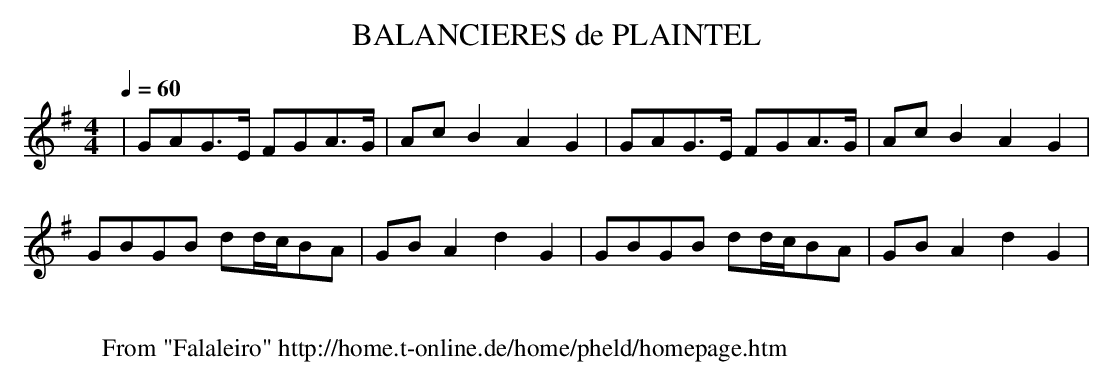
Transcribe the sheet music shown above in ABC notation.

X:1
T:BALANCIERES de PLAINTEL
M:4/4
L:1/8
Q:1/4=60
K:G
|GAG3/2E/2 FGA3/2G/2|AcB2 A2G2|GAG3/2E/2 FGA3/2G/2|AcB2 A2G2|
GBGB dd/2c/2BA|GBA2 d2G2|GBGB dd/2c/2BA|GBA2 d2G2|
W:
W: From "Falaleiro" http://home.t-online.de/home/pheld/homepage.htm
